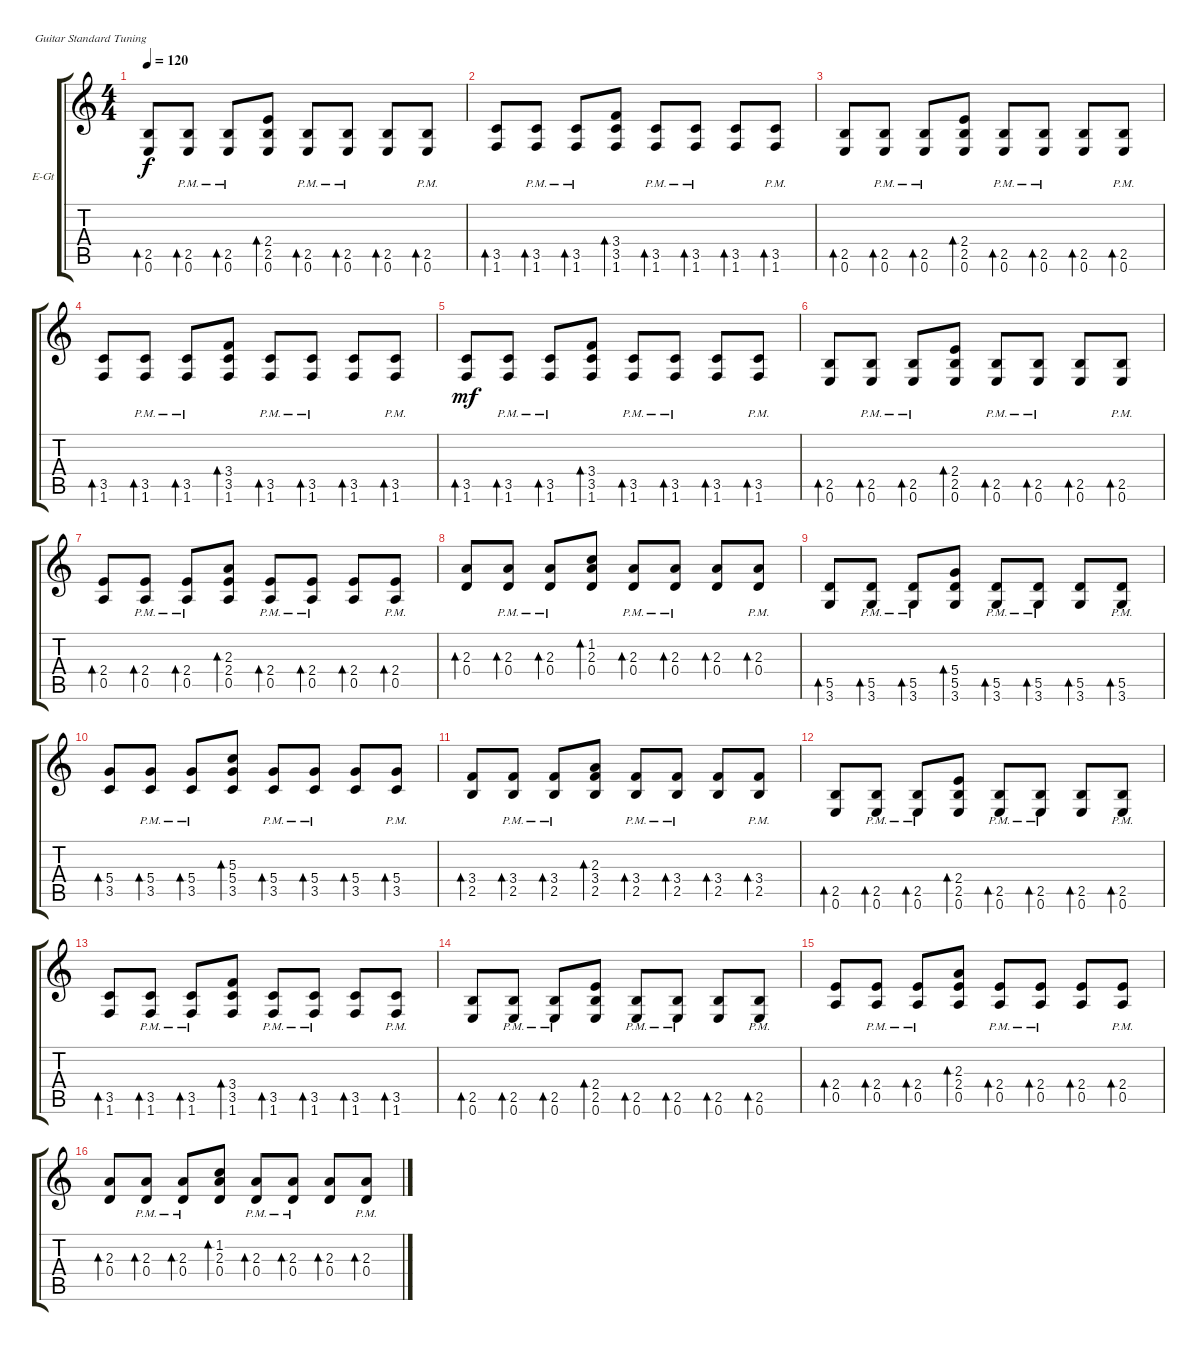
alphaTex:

\defaultSystemsLayout 4
\bracketExtendMode groupsimilarinstruments
\firstSystemTrackNameOrientation horizontal
\otherSystemsTrackNameOrientation horizontal
\track ("Electric Guitar" "E-Gt") {instrument distortionguitar}
\staff {score tabs}
\tuning (E4 B3 G3 D3 A2 E2)
\ts (4 4)
\tempo 120
\clef g2
\scale
0.333333
\ks c
(0.6 2.5).8{bd 30 dy f} (0.6{pm} 2.5{pm}).8{bd 30} (0.6{pm} 2.5{pm}).8{bd 30} (0.6 2.5 2.4).8{bd 30} (0.6{pm} 2.5{pm}).8{bd 30} (0.6{pm} 2.5{pm}).8{bd 30} (0.6 2.5).8{bd 30} (0.6{pm} 2.5{pm}).8{bd 30} |
\scale
0.333333 (1.6 3.5).8{bd 30} (1.6{pm} 3.5{pm}).8{bd 30} (1.6{pm} 3.5{pm}).8{bd 30} (1.6 3.5 3.4).8{bd 30} (1.6{pm} 3.5{pm}).8{bd 30} (1.6{pm} 3.5{pm}).8{bd 30} (1.6 3.5).8{bd 30} (1.6{pm} 3.5{pm}).8{bd 30} |
\scale
0.333333 (0.6 2.5).8{bd 30} (0.6{pm} 2.5{pm}).8{bd 30} (0.6{pm} 2.5{pm}).8{bd 30} (0.6 2.5 2.4).8{bd 30} (0.6{pm} 2.5{pm}).8{bd 30} (0.6{pm} 2.5{pm}).8{bd 30} (0.6 2.5).8{bd 30} (0.6{pm} 2.5{pm}).8{bd 30} |
\scale
0.333333 (1.6 3.5).8{bd 30} (1.6{pm} 3.5{pm}).8{bd 30} (1.6{pm} 3.5{pm}).8{bd 30} (1.6 3.5 3.4).8{bd 30} (1.6{pm} 3.5{pm}).8{bd 30} (1.6{pm} 3.5{pm}).8{bd 30} (1.6 3.5).8{bd 30} (1.6{pm} 3.5{pm}).8{bd 30} |
\scale
0.333333 (1.6 3.5).8{bd 30 dy mf} (1.6{pm} 3.5{pm}).8{bd 30} (1.6{pm} 3.5{pm}).8{bd 30} (1.6 3.5 3.4).8{bd 30} (1.6{pm} 3.5{pm}).8{bd 30} (1.6{pm} 3.5{pm}).8{bd 30} (1.6 3.5).8{bd 30} (1.6{pm} 3.5{pm}).8{bd 30} |
\scale
0.333333 (0.6 2.5).8{bd 30} (0.6{pm} 2.5{pm}).8{bd 30} (0.6{pm} 2.5{pm}).8{bd 30} (0.6 2.5 2.4).8{bd 30} (0.6{pm} 2.5{pm}).8{bd 30} (0.6{pm} 2.5{pm}).8{bd 30} (0.6 2.5).8{bd 30} (0.6{pm} 2.5{pm}).8{bd 30} |
\scale
0.333333 (0.5 2.4).8{bd 30} (0.5{pm} 2.4{pm}).8{bd 30} (0.5{pm} 2.4{pm}).8{bd 30} (0.5 2.4 2.3).8{bd 30} (0.5{pm} 2.4{pm}).8{bd 30} (0.5{pm} 2.4{pm}).8{bd 30} (0.5 2.4).8{bd 30} (0.5{pm} 2.4{pm}).8{bd 30} |
\scale
0.333333 (0.4 2.3).8{bd 30} (0.4{pm} 2.3{pm}).8{bd 30} (0.4{pm} 2.3{pm}).8{bd 30} (0.4 2.3 1.2).8{bd 30} (0.4{pm} 2.3{pm}).8{bd 30} (0.4{pm} 2.3{pm}).8{bd 30} (0.4 2.3).8{bd 30} (0.4{pm} 2.3{pm}).8{bd 30} |
\scale
0.333333 (3.6 5.5).8{bd 30} (3.6{pm} 5.5{pm}).8{bd 30} (3.6{pm} 5.5{pm}).8{bd 30} (3.6 5.5 5.4).8{bd 30} (3.6{pm} 5.5{pm}).8{bd 30} (3.6{pm} 5.5{pm}).8{bd 30} (3.6 5.5).8{bd 30} (3.6{pm} 5.5{pm}).8{bd 30} |
\scale
0.333333 (3.5 5.4).8{bd 30} (3.5{pm} 5.4{pm}).8{bd 30} (3.5{pm} 5.4{pm}).8{bd 30} (3.5 5.4 5.3).8{bd 30} (3.5{pm} 5.4{pm}).8{bd 30} (3.5{pm} 5.4{pm}).8{bd 30} (3.5 5.4).8{bd 30} (3.5{pm} 5.4{pm}).8{bd 30} |
\scale
0.333333 (2.5 3.4).8{bd 30} (2.5{pm} 3.4{pm}).8{bd 30} (2.5{pm} 3.4{pm}).8{bd 30} (2.5 3.4 2.3).8{bd 30} (2.5{pm} 3.4{pm}).8{bd 30} (2.5{pm} 3.4{pm}).8{bd 30} (2.5 3.4).8{bd 30} (2.5{pm} 3.4{pm}).8{bd 30} |
\scale
0.333333 (0.6 2.5).8{bd 30} (0.6{pm} 2.5{pm}).8{bd 30} (0.6{pm} 2.5{pm}).8{bd 30} (0.6 2.5 2.4).8{bd 30} (0.6{pm} 2.5{pm}).8{bd 30} (0.6{pm} 2.5{pm}).8{bd 30} (0.6 2.5).8{bd 30} (0.6{pm} 2.5{pm}).8{bd 30} |
\scale
0.333333 (1.6 3.5).8{bd 30} (1.6{pm} 3.5{pm}).8{bd 30} (1.6{pm} 3.5{pm}).8{bd 30} (1.6 3.5 3.4).8{bd 30} (1.6{pm} 3.5{pm}).8{bd 30} (1.6{pm} 3.5{pm}).8{bd 30} (1.6 3.5).8{bd 30} (1.6{pm} 3.5{pm}).8{bd 30} |
\scale
0.333333 (0.6 2.5).8{bd 30} (0.6{pm} 2.5{pm}).8{bd 30} (0.6{pm} 2.5{pm}).8{bd 30} (0.6 2.5 2.4).8{bd 30} (0.6{pm} 2.5{pm}).8{bd 30} (0.6{pm} 2.5{pm}).8{bd 30} (0.6 2.5).8{bd 30} (0.6{pm} 2.5{pm}).8{bd 30} |
\scale
0.333333 (0.5 2.4).8{bd 30} (0.5{pm} 2.4{pm}).8{bd 30} (0.5{pm} 2.4{pm}).8{bd 30} (0.5 2.4 2.3).8{bd 30} (0.5{pm} 2.4{pm}).8{bd 30} (0.5{pm} 2.4{pm}).8{bd 30} (0.5 2.4).8{bd 30} (0.5{pm} 2.4{pm}).8{bd 30} |
\scale
0.333333 (0.4 2.3).8{bd 30} (0.4{pm} 2.3{pm}).8{bd 30} (0.4{pm} 2.3{pm}).8{bd 30} (0.4 2.3 1.2).8{bd 30} (0.4{pm} 2.3{pm}).8{bd 30} (0.4{pm} 2.3{pm}).8{bd 30} (0.4 2.3).8{bd 30} (0.4{pm} 2.3{pm}).8{bd 30}
